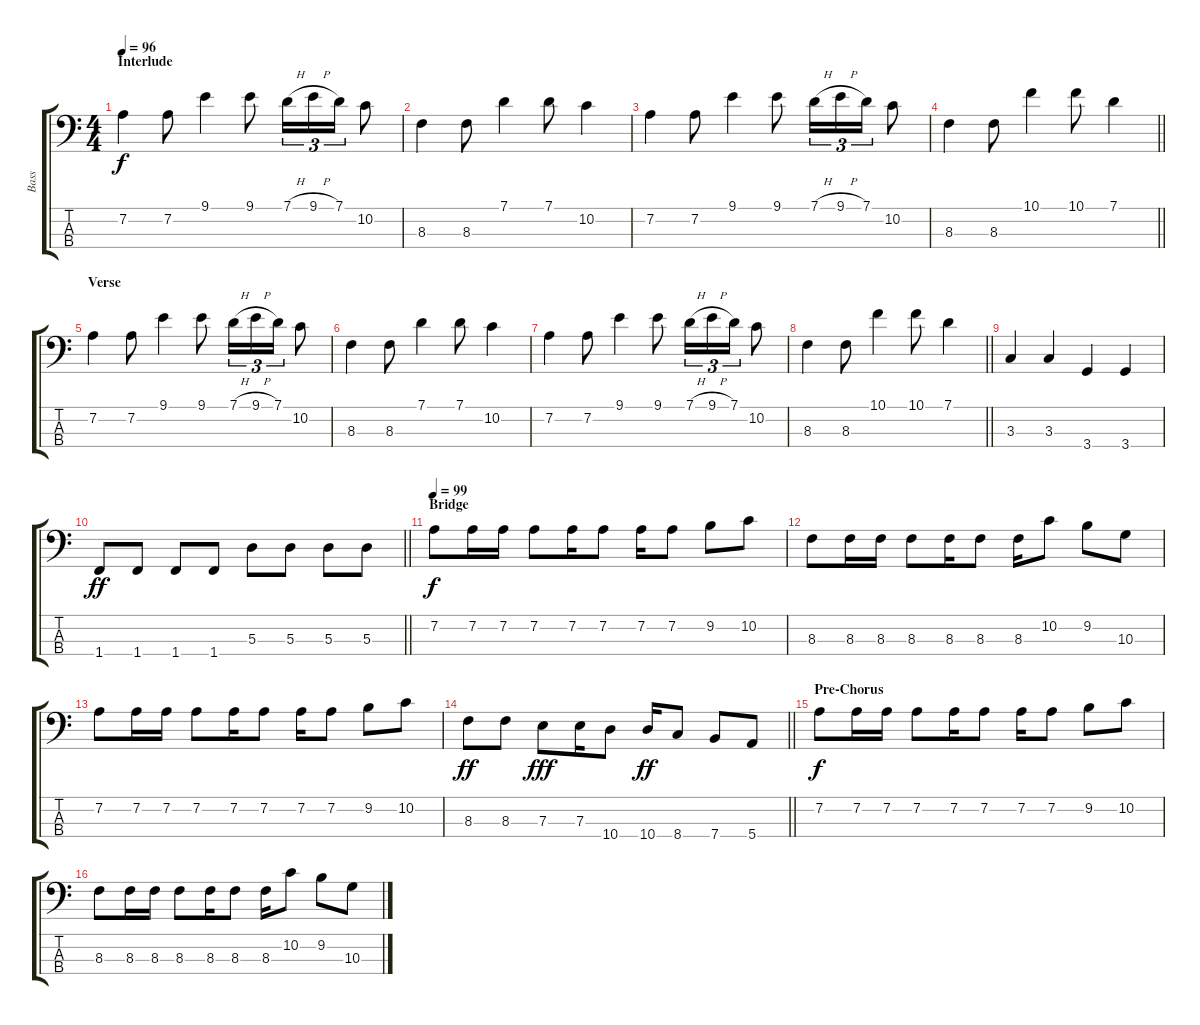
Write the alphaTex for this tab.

\track ("Bass" "Bass") {instrument electricbassfinger}
\staff {score tabs}
\tuning (G2 D2 A1 E1) {hide}
\ts (4 4)
\section ("" "Interlude")
\tempo 96
\clef f4
\ks aminor
7.2.4{dy f volume 16} 7.2.8 9.1.4 9.1.8 7.1{h}.16{tu (3 2)} 9.1{h}.16{tu (3 2)} 7.1.16{tu (3 2)} 10.2.8 |
8.3.4 8.3.8 7.1.4 7.1.8 10.2.4 |
7.2.4 7.2.8 9.1.4 9.1.8 7.1{h}.16{tu (3 2)} 9.1{h}.16{tu (3 2)} 7.1.16{tu (3 2)} 10.2.8 |
\barLineRight lightlight
8.3.4 8.3.8 10.1.4 10.1.8 7.1.4 |
\section ("" "Verse")
7.2.4 7.2.8 9.1.4 9.1.8 7.1{h}.16{tu (3 2)} 9.1{h}.16{tu (3 2)} 7.1.16{tu (3 2)} 10.2.8 |
8.3.4 8.3.8 7.1.4 7.1.8 10.2.4 |
7.2.4 7.2.8 9.1.4 9.1.8 7.1{h}.16{tu (3 2)} 9.1{h}.16{tu (3 2)} 7.1.16{tu (3 2)} 10.2.8 |
\barLineRight lightlight
8.3.4 8.3.8 10.1.4 10.1.8 7.1.4 |
3.3.4 3.3.4 3.4.4 3.4.4 |
\barLineRight lightlight
1.4.8{dy ff} 1.4.8 1.4.8 1.4.8 5.3.8 5.3.8 5.3.8 5.3.8 |
\section ("" "Bridge")
\tempo 99
\ks c
7.2.8{dy f} 7.2.16 7.2.16 7.2.8 7.2.16 7.2.8 7.2.16 7.2.8 9.2.8 10.2.8 |
8.3.8 8.3.16 8.3.16 8.3.8 8.3.16 8.3.8 8.3.16 10.2.8 9.2.8 10.3.8 |
7.2.8 7.2.16 7.2.16 7.2.8 7.2.16 7.2.8 7.2.16 7.2.8 9.2.8 10.2.8 |
\barLineRight lightlight
8.3.8{dy ff} 8.3.8 7.3.8{dy fff} 7.3.16 10.4.8 10.4.16{dy ff} 8.4.8 7.4.8 5.4.8 |
\section ("" "Pre-Chorus")
7.2.8{dy f} 7.2.16 7.2.16 7.2.8 7.2.16 7.2.8 7.2.16 7.2.8 9.2.8 10.2.8 |
8.3.8 8.3.16 8.3.16 8.3.8 8.3.16 8.3.8 8.3.16 10.2.8 9.2.8 10.3.8
